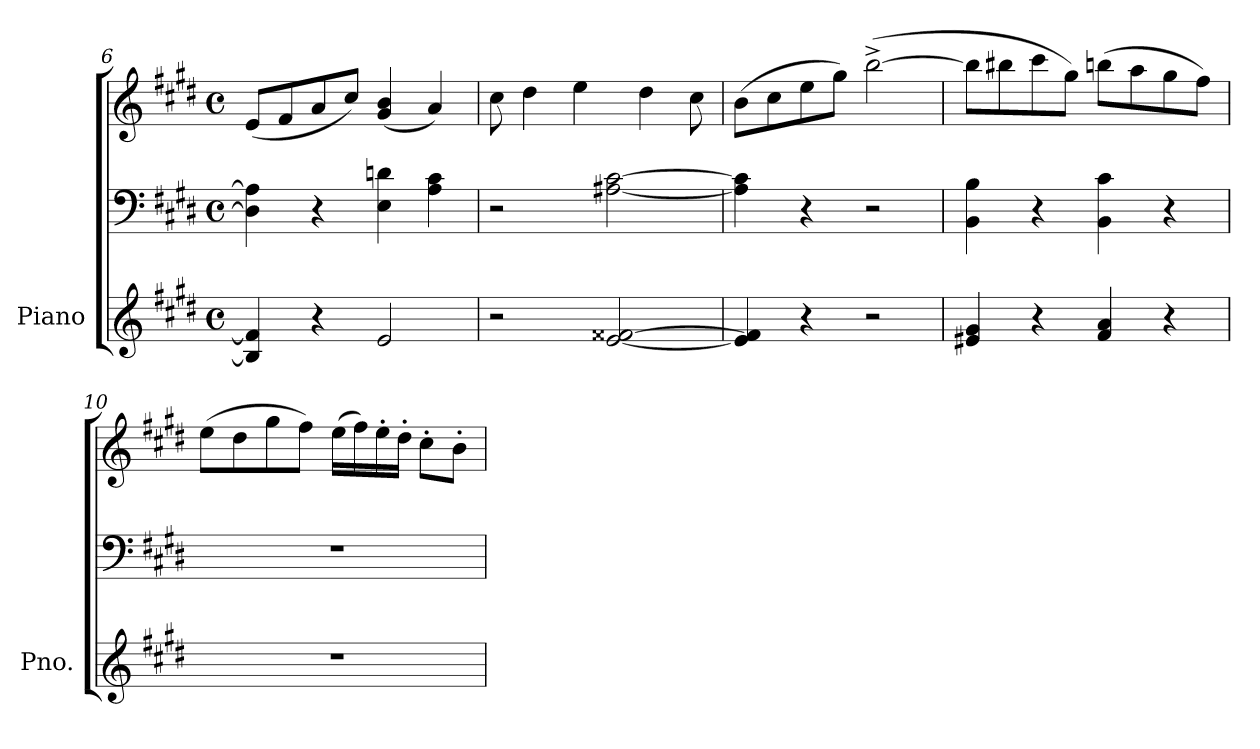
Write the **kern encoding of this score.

**kern	**kern	**kern
*part1	*part1	*part1
*staff3	*staff2	*staff1
*I"Piano	*	*
*I'Pno.	*	*
*clefG2	*clefF4	*clefG2
*k[f#c#g#d#]	*k[f#c#g#d#]	*k[f#c#g#d#]
*M4/4	*M4/4	*M4/4
*met(c)	*met(c)	*met(c)
=6	=6	=6
4B#/] 4f#/]	4D#\] 4A\]	(<8e/L
.	.	8f#/
4r	4r	8a/
.	.	8cc#/J)
2e/	4E\ 4dn\	(<4g#/ 4b/
.	4A\ 4c#\	4a/)
=7	=7	=7
2r	2r	8cc#\
.	.	4dd#\
.	.	4ee\
[2e/ [2f##X/	[2A#X\ [2c#\	.
.	.	4dd#\
.	.	8cc#\
!!LO:LB:g=z
=8	=8	=8
4e/] 4f##/]	4A#\] 4c#\]	(>8b\L
.	.	8cc#\
4r	4r	8ee\
.	.	8gg#\J)
2r	2r	(>[2bb^\
=9	=9	=9
4e#X/ 4g#/	4BB\ 4B\	8bb\L]
.	.	8bb#X\
4r	4r	8ccc#\
.	.	8gg#\J)
4f#/ 4a/	4BB\ 4c#\	(>8bbn\L
.	.	8aa\
4r	4r	8gg#\
.	.	8ff#\J)
=10	=10	=10
1r	1r	(>8ee\L
.	.	8dd#\
.	.	8gg#\
.	.	8ff#\J)
.	.	(>16ee\LL
.	.	16ff#\)
.	.	16ee'\
.	.	16dd#'\JJ
.	.	8cc#'\L
.	.	8b'\J
=	=	=
*-	*-	*-
